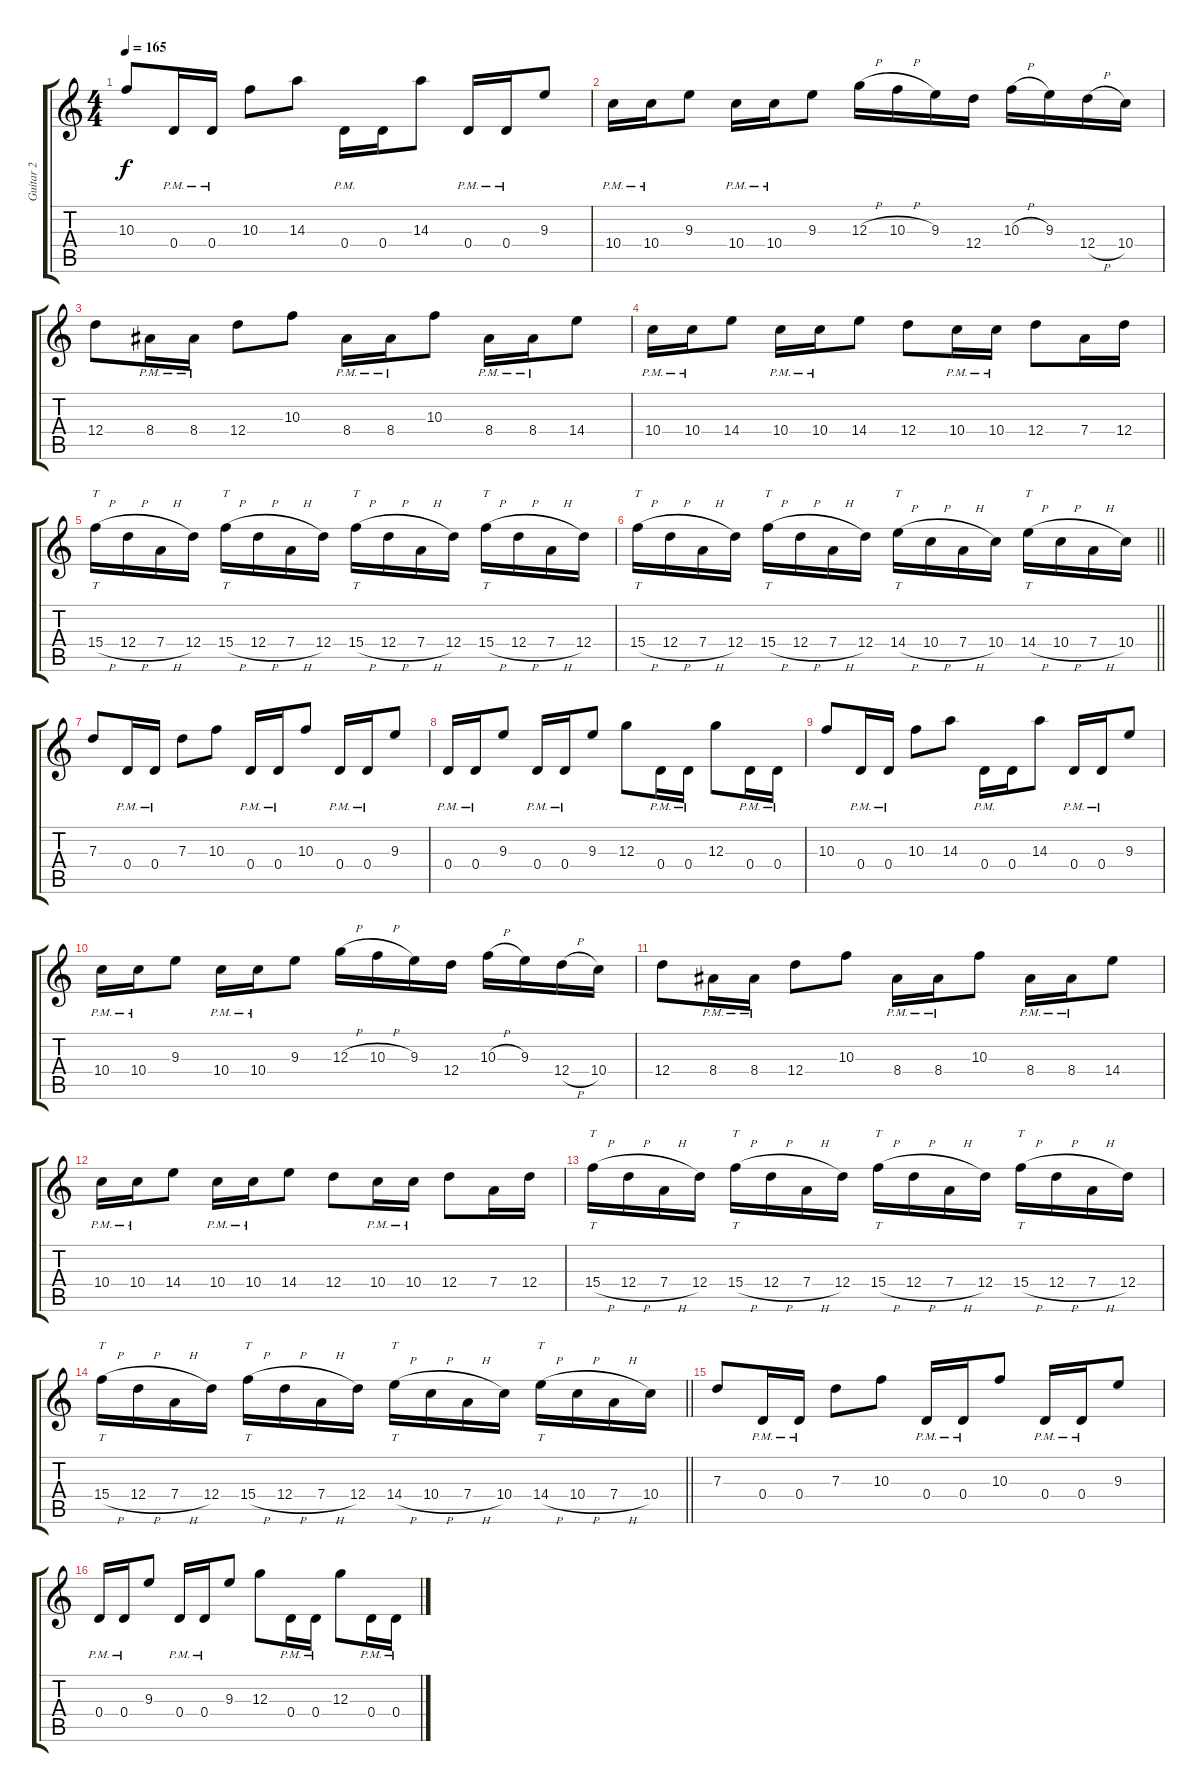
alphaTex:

\track ("Guitar 2" "Guitar 2") {instrument distortionguitar}
\staff {score tabs}
\tuning (E4 B3 G3 D3 A2 D2) {hide}
\ts (4 4)
\tempo 165
\clef g2
\ks c
10.3.8{dy f} 0.4{pm}.16 0.4{pm}.16 10.3.8 14.3.8 0.4{pm}.16 0.4.16 14.3.8 0.4{pm}.16 0.4{pm}.16 9.3.8 |
10.4{pm}.16 10.4{pm}.16 9.3.8 10.4{pm}.16 10.4{pm}.16 9.3.8 12.3{h}.16 10.3{h}.16 9.3.16 12.4.16 10.3{h}.16 9.3.16 12.4{h}.16 10.4.16 |
12.4.8 8.4{pm}.16 8.4{pm}.16 12.4.8 10.3.8 8.4{pm}.16 8.4{pm}.16 10.3.8 8.4{pm}.16 8.4{pm}.16 14.4.8 |
10.4{pm}.16 10.4{pm}.16 14.4.8 10.4{pm}.16 10.4{pm}.16 14.4.8 12.4.8 10.4{pm}.16 10.4{pm}.16 12.4.8 7.4.16 12.4.16 |
15.4{h}.16{tt} 12.4{h}.16 7.4{h}.16 12.4.16 15.4{h}.16{tt} 12.4{h}.16 7.4{h}.16 12.4.16 15.4{h}.16{tt} 12.4{h}.16 7.4{h}.16 12.4.16 15.4{h}.16{tt} 12.4{h}.16 7.4{h}.16 12.4.16 |
\barLineRight lightlight
15.4{h}.16{tt} 12.4{h}.16 7.4{h}.16 12.4.16 15.4{h}.16{tt} 12.4{h}.16 7.4{h}.16 12.4.16 14.4{h}.16{tt} 10.4{h}.16 7.4{h}.16 10.4.16 14.4{h}.16{tt} 10.4{h}.16 7.4{h}.16 10.4.16 |
7.3.8 0.4{pm}.16 0.4{pm}.16 7.3.8 10.3.8 0.4{pm}.16 0.4{pm}.16 10.3.8 0.4{pm}.16 0.4{pm}.16 9.3.8 |
0.4{pm}.16 0.4{pm}.16 9.3.8 0.4{pm}.16 0.4{pm}.16 9.3.8 12.3.8 0.4{pm}.16 0.4{pm}.16 12.3.8 0.4{pm}.16 0.4{pm}.16 |
10.3.8 0.4{pm}.16 0.4{pm}.16 10.3.8 14.3.8 0.4{pm}.16 0.4.16 14.3.8 0.4{pm}.16 0.4{pm}.16 9.3.8 |
10.4{pm}.16 10.4{pm}.16 9.3.8 10.4{pm}.16 10.4{pm}.16 9.3.8 12.3{h}.16 10.3{h}.16 9.3.16 12.4.16 10.3{h}.16 9.3.16 12.4{h}.16 10.4.16 |
12.4.8 8.4{pm}.16 8.4{pm}.16 12.4.8 10.3.8 8.4{pm}.16 8.4{pm}.16 10.3.8 8.4{pm}.16 8.4{pm}.16 14.4.8 |
10.4{pm}.16 10.4{pm}.16 14.4.8 10.4{pm}.16 10.4{pm}.16 14.4.8 12.4.8 10.4{pm}.16 10.4{pm}.16 12.4.8 7.4.16 12.4.16 |
15.4{h}.16{tt} 12.4{h}.16 7.4{h}.16 12.4.16 15.4{h}.16{tt} 12.4{h}.16 7.4{h}.16 12.4.16 15.4{h}.16{tt} 12.4{h}.16 7.4{h}.16 12.4.16 15.4{h}.16{tt} 12.4{h}.16 7.4{h}.16 12.4.16 |
\barLineRight lightlight
15.4{h}.16{tt} 12.4{h}.16 7.4{h}.16 12.4.16 15.4{h}.16{tt} 12.4{h}.16 7.4{h}.16 12.4.16 14.4{h}.16{tt} 10.4{h}.16 7.4{h}.16 10.4.16 14.4{h}.16{tt} 10.4{h}.16 7.4{h}.16 10.4.16 |
7.3.8 0.4{pm}.16 0.4{pm}.16 7.3.8 10.3.8 0.4{pm}.16 0.4{pm}.16 10.3.8 0.4{pm}.16 0.4{pm}.16 9.3.8 |
0.4{pm}.16 0.4{pm}.16 9.3.8 0.4{pm}.16 0.4{pm}.16 9.3.8 12.3.8 0.4{pm}.16 0.4{pm}.16 12.3.8 0.4{pm}.16 0.4{pm}.16
